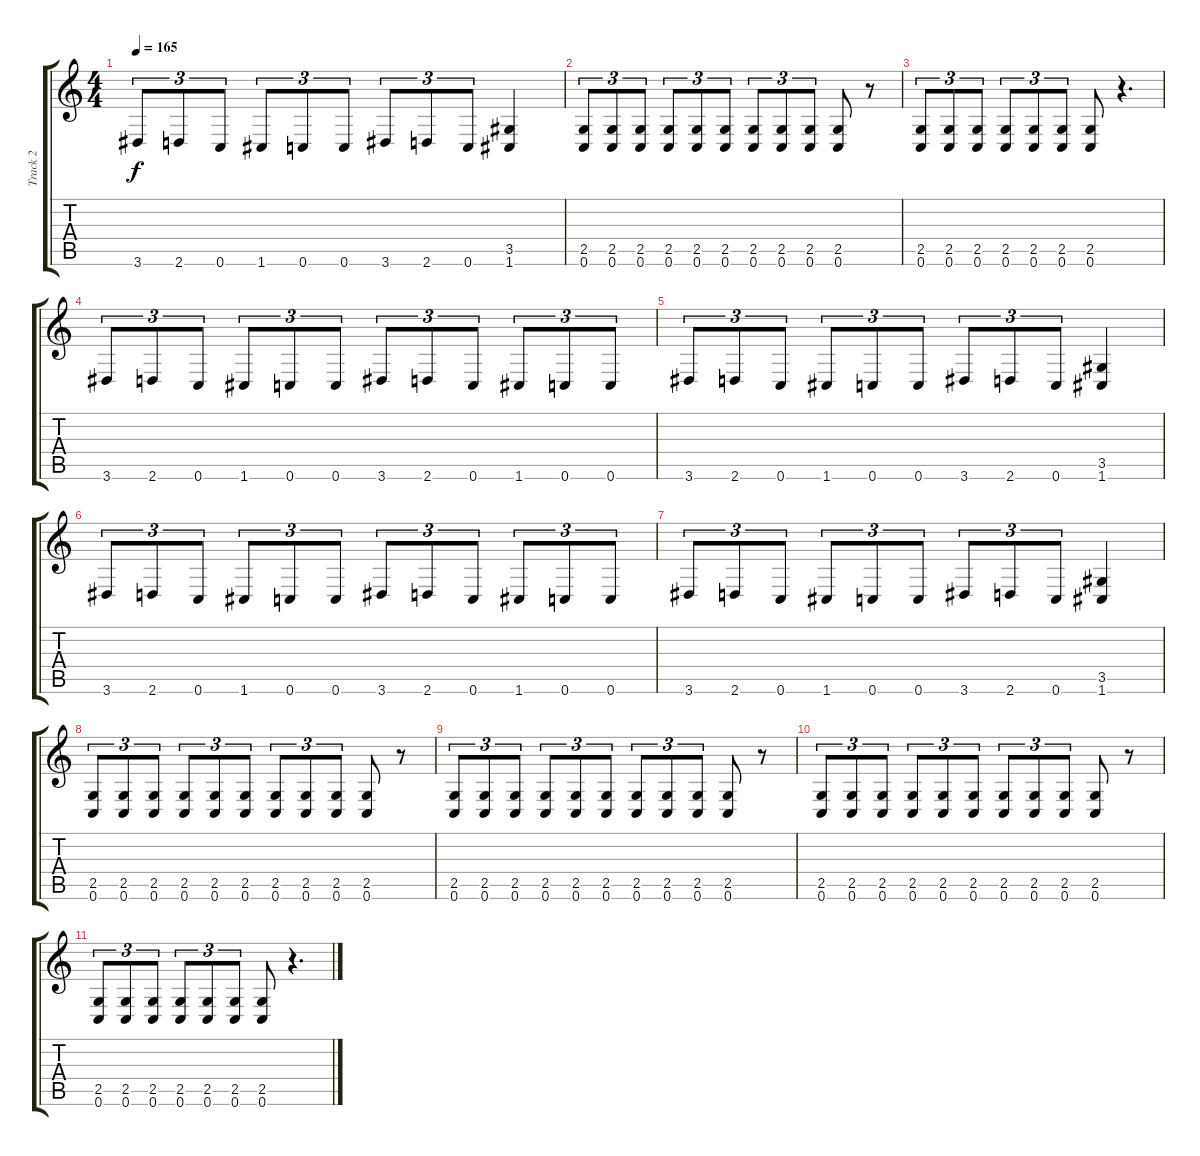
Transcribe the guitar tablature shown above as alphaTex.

\track ("Track 2" "Track 2") {instrument distortionguitar}
\staff {score tabs}
\tuning (C4 G3 Eb3 Bb2 F2 C2) {hide}
\ts (4 4)
\tempo 165
\clef g2
\ks c
3.6.8{tu (3 2) dy f} 2.6.8{tu (3 2)} 0.6.8{tu (3 2)} 1.6.8{tu (3 2)} 0.6.8{tu (3 2)} 0.6.8{tu (3 2)} 3.6.8{tu (3 2)} 2.6.8{tu (3 2)} 0.6.8{tu (3 2)} (3.5 1.6).4 |
(2.5 0.6).8{tu (3 2)} (2.5 0.6).8{tu (3 2)} (2.5 0.6).8{tu (3 2)} (2.5 0.6).8{tu (3 2)} (2.5 0.6).8{tu (3 2)} (2.5 0.6).8{tu (3 2)} (2.5 0.6).8{tu (3 2)} (2.5 0.6).8{tu (3 2)} (2.5 0.6).8{tu (3 2)} (2.5 0.6).8 r.8 |
(2.5 0.6).8{tu (3 2)} (2.5 0.6).8{tu (3 2)} (2.5 0.6).8{tu (3 2)} (2.5 0.6).8{tu (3 2)} (2.5 0.6).8{tu (3 2)} (2.5 0.6).8{tu (3 2)} (2.5 0.6).8 r.4{d} |
3.6.8{tu (3 2)} 2.6.8{tu (3 2)} 0.6.8{tu (3 2)} 1.6.8{tu (3 2)} 0.6.8{tu (3 2)} 0.6.8{tu (3 2)} 3.6.8{tu (3 2)} 2.6.8{tu (3 2)} 0.6.8{tu (3 2)} 1.6.8{tu (3 2)} 0.6.8{tu (3 2)} 0.6.8{tu (3 2)} |
3.6.8{tu (3 2)} 2.6.8{tu (3 2)} 0.6.8{tu (3 2)} 1.6.8{tu (3 2)} 0.6.8{tu (3 2)} 0.6.8{tu (3 2)} 3.6.8{tu (3 2)} 2.6.8{tu (3 2)} 0.6.8{tu (3 2)} (3.5 1.6).4 |
3.6.8{tu (3 2)} 2.6.8{tu (3 2)} 0.6.8{tu (3 2)} 1.6.8{tu (3 2)} 0.6.8{tu (3 2)} 0.6.8{tu (3 2)} 3.6.8{tu (3 2)} 2.6.8{tu (3 2)} 0.6.8{tu (3 2)} 1.6.8{tu (3 2)} 0.6.8{tu (3 2)} 0.6.8{tu (3 2)} |
3.6.8{tu (3 2)} 2.6.8{tu (3 2)} 0.6.8{tu (3 2)} 1.6.8{tu (3 2)} 0.6.8{tu (3 2)} 0.6.8{tu (3 2)} 3.6.8{tu (3 2)} 2.6.8{tu (3 2)} 0.6.8{tu (3 2)} (3.5 1.6).4 |
(2.5 0.6).8{tu (3 2)} (2.5 0.6).8{tu (3 2)} (2.5 0.6).8{tu (3 2)} (2.5 0.6).8{tu (3 2)} (2.5 0.6).8{tu (3 2)} (2.5 0.6).8{tu (3 2)} (2.5 0.6).8{tu (3 2)} (2.5 0.6).8{tu (3 2)} (2.5 0.6).8{tu (3 2)} (2.5 0.6).8 r.8 |
(2.5 0.6).8{tu (3 2)} (2.5 0.6).8{tu (3 2)} (2.5 0.6).8{tu (3 2)} (2.5 0.6).8{tu (3 2)} (2.5 0.6).8{tu (3 2)} (2.5 0.6).8{tu (3 2)} (2.5 0.6).8{tu (3 2)} (2.5 0.6).8{tu (3 2)} (2.5 0.6).8{tu (3 2)} (2.5 0.6).8 r.8 |
(2.5 0.6).8{tu (3 2)} (2.5 0.6).8{tu (3 2)} (2.5 0.6).8{tu (3 2)} (2.5 0.6).8{tu (3 2)} (2.5 0.6).8{tu (3 2)} (2.5 0.6).8{tu (3 2)} (2.5 0.6).8{tu (3 2)} (2.5 0.6).8{tu (3 2)} (2.5 0.6).8{tu (3 2)} (2.5 0.6).8 r.8 |
(2.5 0.6).8{tu (3 2)} (2.5 0.6).8{tu (3 2)} (2.5 0.6).8{tu (3 2)} (2.5 0.6).8{tu (3 2)} (2.5 0.6).8{tu (3 2)} (2.5 0.6).8{tu (3 2)} (2.5 0.6).8 r.4{d}
